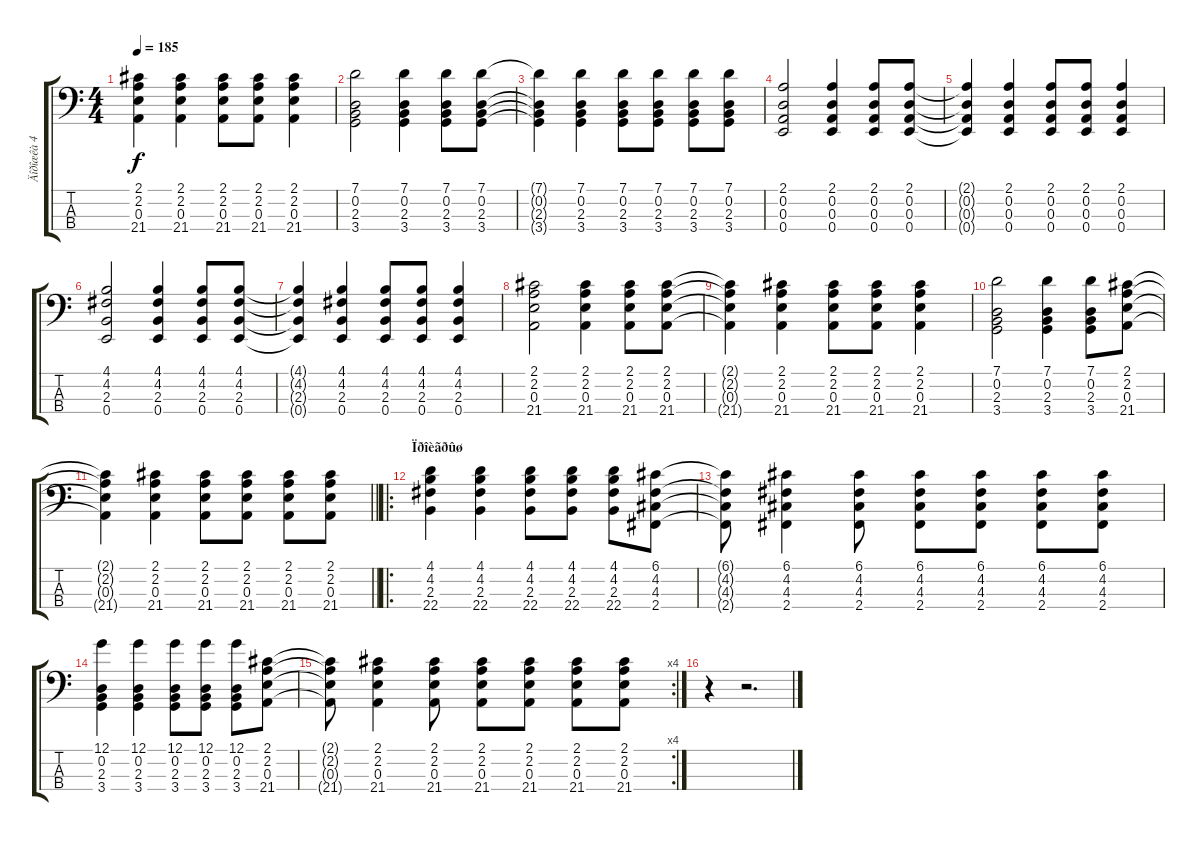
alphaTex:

\track ("Äîðîæêà 4" "Äîðîæêà 4") {instrument acousticbass}
\staff {score tabs}
\tuning (G2 D2 A1 E1) {hide}
\ts (4 4)
\tempo 185
\clef f4
\ks c
(2.1{t} 2.2{t} 0.3{t} 21.4{t}).4{dy f} (2.1 2.2 0.3 21.4).4 (2.1 2.2 0.3 21.4).8 (2.1 2.2 0.3 21.4).8 (2.1 2.2 0.3 21.4).4 |
(7.1 0.2 2.3 3.4).2 (7.1 0.2 2.3 3.4).4 (7.1 0.2 2.3 3.4).8 (7.1 0.2 2.3 3.4).8 |
(7.1{t} 0.2{t} 2.3{t} 3.4{t}).4 (7.1 0.2 2.3 3.4).4 (7.1 0.2 2.3 3.4).8 (7.1 0.2 2.3 3.4).8 (7.1 0.2 2.3 3.4).8 (7.1 0.2 2.3 3.4).8 |
(2.1 0.2 0.3 0.4).2 (2.1 0.2 0.3 0.4).4 (2.1 0.2 0.3 0.4).8 (2.1 0.2 0.3 0.4).8 |
(2.1{t} 0.2{t} 0.3{t} 0.4{t}).4 (2.1 0.2 0.3 0.4).4 (2.1 0.2 0.3 0.4).8 (2.1 0.2 0.3 0.4).8 (2.1 0.2 0.3 0.4).4 |
(4.1 4.2 2.3 0.4).2 (4.1 4.2 2.3 0.4).4 (4.1 4.2 2.3 0.4).8 (4.1 4.2 2.3 0.4).8 |
(4.1{t} 4.2{t} 2.3{t} 0.4{t}).4 (4.1 4.2 2.3 0.4).4 (4.1 4.2 2.3 0.4).8 (4.1 4.2 2.3 0.4).8 (4.1 4.2 2.3 0.4).4 |
(2.1 2.2 0.3 21.4).2 (2.1 2.2 0.3 21.4).4 (2.1 2.2 0.3 21.4).8 (2.1 2.2 0.3 21.4).8 |
(2.1{t} 2.2{t} 0.3{t} 21.4{t}).4 (2.1 2.2 0.3 21.4).4 (2.1 2.2 0.3 21.4).8 (2.1 2.2 0.3 21.4).8 (2.1 2.2 0.3 21.4).4 |
(7.1 0.2 2.3 3.4).2 (7.1 0.2 2.3 3.4).4 (7.1 0.2 2.3 3.4).8 (2.1 2.2 0.3 21.4).8 |
\barLineRight lightlight
(2.1{t} 2.2{t} 0.3{t} 21.4{t}).4 (2.1 2.2 0.3 21.4).4 (2.1 2.2 0.3 21.4).8 (2.1 2.2 0.3 21.4).8 (2.1 2.2 0.3 21.4).8 (2.1 2.2 0.3 21.4).8 |
\ro
\section ("" "Ïðîèãðûø")
(4.1 4.2 2.3 22.4).4 (4.1 4.2 2.3 22.4).4 (4.1 4.2 2.3 22.4).8 (4.1 4.2 2.3 22.4).8 (4.1 4.2 2.3 22.4).8 (6.1 4.2 4.3 2.4).8 |
(6.1{t} 4.2{t} 4.3{t} 2.4{t}).8 (6.1 4.2 4.3 2.4).4 (6.1 4.2 4.3 2.4).8 (6.1 4.2 4.3 2.4).8 (6.1 4.2 4.3 2.4).8 (6.1 4.2 4.3 2.4).8 (6.1 4.2 4.3 2.4).8 |
(12.1 0.2 2.3 3.4).4 (12.1 0.2 2.3 3.4).4 (12.1 0.2 2.3 3.4).8 (12.1 0.2 2.3 3.4).8 (12.1 0.2 2.3 3.4).8 (2.1 2.2 0.3 21.4).8 |
\rc 4
(2.1{t} 2.2{t} 0.3{t} 21.4{t}).8 (2.1 2.2 0.3 21.4).4 (2.1 2.2 0.3 21.4).8 (2.1 2.2 0.3 21.4).8 (2.1 2.2 0.3 21.4).8 (2.1 2.2 0.3 21.4).8 (2.1 2.2 0.3 21.4).8 |
r.4 r.2{d}
